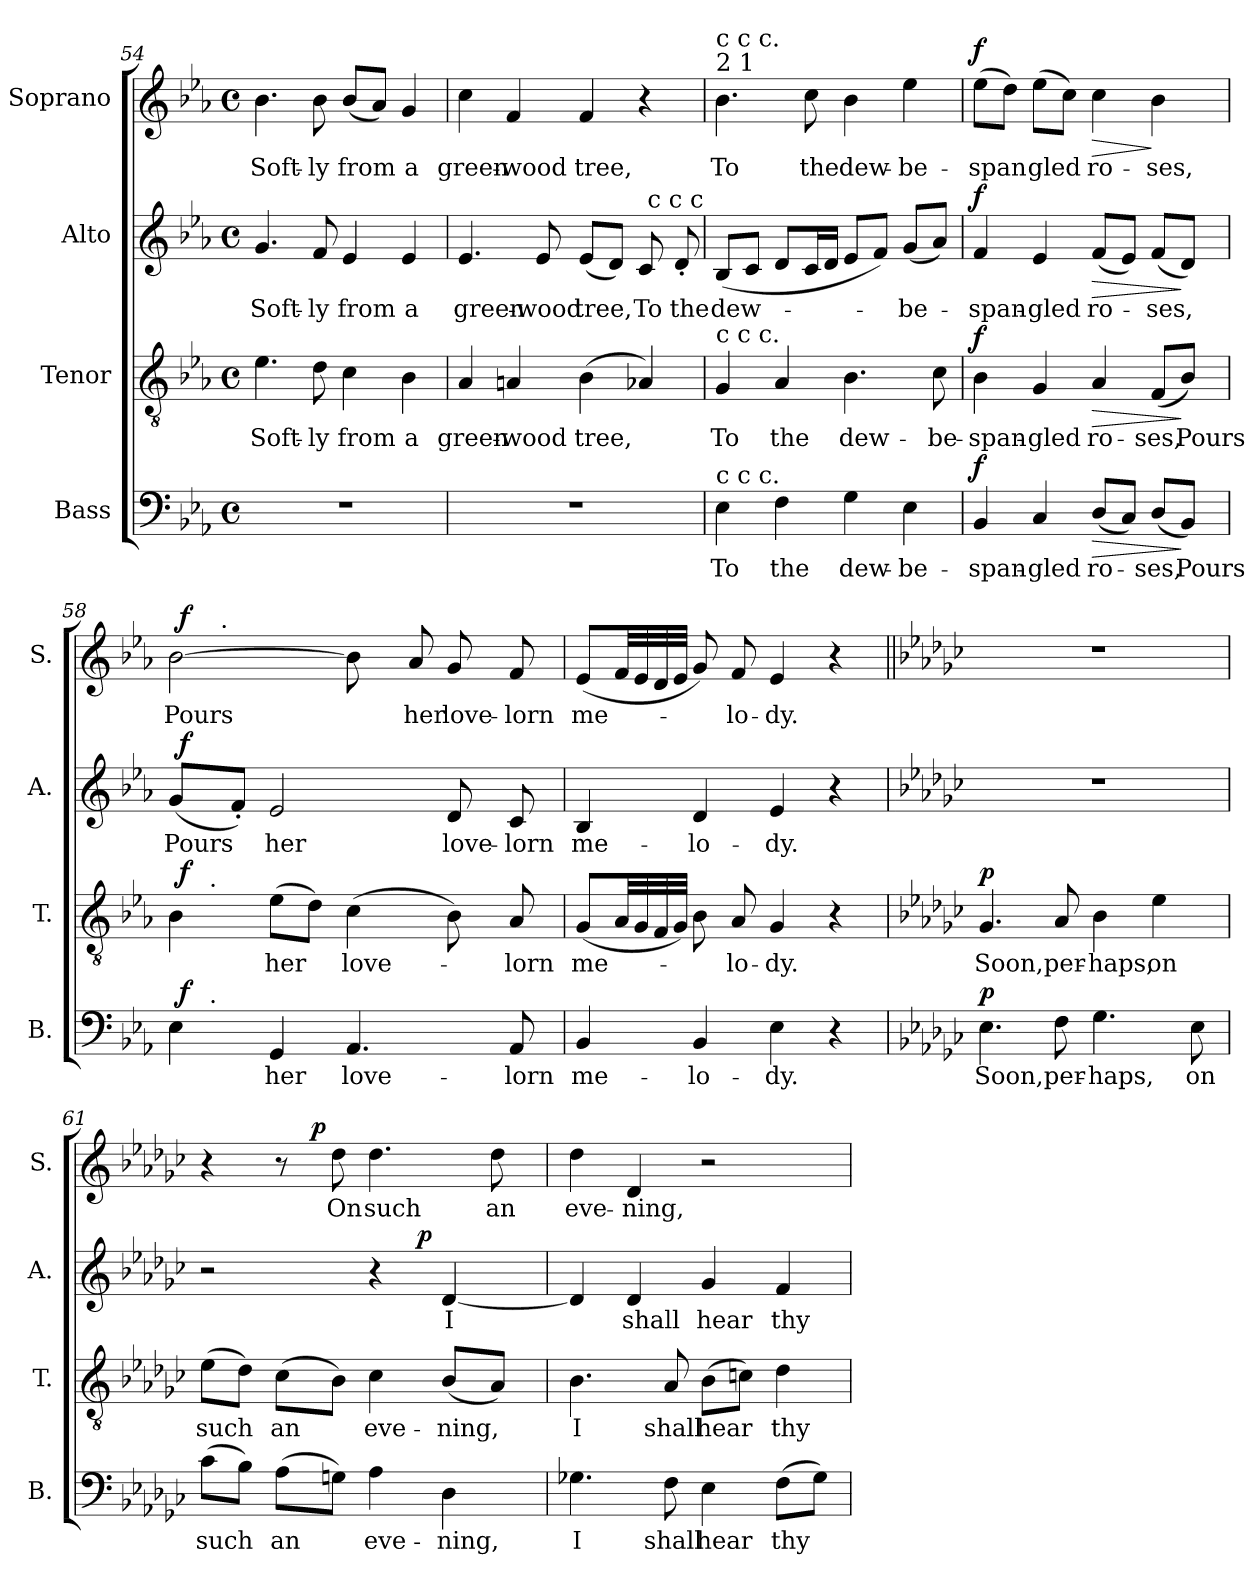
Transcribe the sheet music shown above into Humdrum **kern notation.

**kern	**text	**dynam	**kern	**text	**dynam	**kern	**text	**dynam	**kern	**text	**dynam
*part4	*part4	*part4	*part3	*part3	*part3	*part2	*part2	*part2	*part1	*part1	*part1
*staff4	*staff4	*staff4	*staff3	*staff3	*staff3	*staff2	*staff2	*staff2	*staff1	*staff1	*staff1
*I"Bass	*	*	*I"Tenor	*	*	*I"Alto	*	*	*I"Soprano	*	*
*I'B.	*	*	*I'T.	*	*	*I'A.	*	*	*I'S.	*	*
*clefF4	*	*	*clefGv2	*	*	*clefG2	*	*	*clefG2	*	*
*k[b-e-a-]	*	*	*k[b-e-a-]	*	*	*k[b-e-a-]	*	*	*k[b-e-a-]	*	*
*E-:	*	*	*E-:	*	*	*E-:	*	*	*E-:	*	*
*M4/4	*	*	*M4/4	*	*	*M4/4	*	*	*M4/4	*	*
*met(c)	*	*	*met(c)	*	*	*met(c)	*	*	*met(c)	*	*
=54	=54	=54	=54	=54	=54	=54	=54	=54	=54	=54	=54
!	!	!	!	!LO:LY:b:cj	!	!	!LO:LY:b:cj	!	!	!LO:LY:b:cj	!
1r	.	.	4.e-\	Soft-	.	4.g/	Soft-	.	4.b-\	Soft-	.
!	!	!	!	!LO:LY:b:cj	!	!	!LO:LY:b:cj	!	!	!LO:LY:b:cj	!
.	.	.	8d\	-ly	.	8f/	-ly	.	8b-\	-ly	.
!	!	!	!	!LO:LY:b:cj	!	!	!LO:LY:b:cj	!	!	!LO:LY:b	!
.	.	.	4c\	from	.	4e-/	from	.	(<8b-/L	from	.
.	.	.	.	.	.	.	.	.	8a-/J)	.	.
!	!	!	!	!LO:LY:b:cj	!	!	!LO:LY:b:cj	!	!	!LO:LY:b:cj	!
.	.	.	4B-\	a	.	4e-/	a	.	4g/	a	.
=55	=55	=55	=55	=55	=55	=55	=55	=55	=55	=55	=55
!	!	!	!	!LO:LY:b	!	!	!LO:LY:b:cj	!	!	!LO:LY:b	!
*	*	*	*	*	*	*^	*	*	*	*	*
1r	.	.	4A-/	green-	.	4.e-/	2ryy	green-	.	4cc\	green-	.
!	!	!	!	!LO:LY:b:rj	!	!	!	!	!	!	!LO:LY:b:rj	!
.	.	.	4An/	-wood	.	.	.	.	.	4f/	-wood	.
!	!	!	!	!	!	!	!	!LO:LY:b:cj	!	!	!	!
.	.	.	.	.	.	8e-/	.	-wood	.	.	.	.
!	!	!	!	!LO:LY:b	!	!	!	!LO:LY:b	!	!	!LO:LY:b:cj	!
.	.	.	(>4B-\	tree,	.	(<8e-/L	4ryy	tree,	.	4f/	tree,	.
.	.	.	.	.	.	8d/J)	.	.	.	.	.	.
!	!	!	!	!	!	!	!	!LO:LY:b:cj	!	!	!	!
.	.	.	4A-X/)	.	.	8c/	64ryy	To	.	4r	.	.
!	!	!	!	!	!	!	!LO:TX:a:t=c c c	!	!	!	!	!
.	.	.	.	.	.	.	8...ryy	.	.	.	.	.
!	!	!	!	!	!	!	!	!LO:LY:b:cj	!	!	!	!
.	.	.	.	.	.	8d'>/	.	the	.	.	.	.
!!LO:LB:g=z
=56	=56	=56	=56	=56	=56	=56	=56	=56	=56	=56	=56	=56
!	!	!	!	!	!	!	!	!	!	!LO:TX:a:t=2 1	!	!
!	!	!	!	!	!	!	!	!	!	!LO:TX:a:t=c c c.	!	!
!	!	!	!LO:TX:a:t=c c c.	!	!	!	!	!	!	!	!	!
!LO:TX:a:t=c c c.	!	!	!	!	!	!	!	!	!	!	!	!
!	!LO:LY:b:cj	!	!	!LO:LY:b:cj	!	!	!	!LO:LY:b	!	!	!LO:LY:b:cj	!
*	*	*	*	*	*	*v	*v	*	*	*	*	*
4E-\	To	.	4G/	To	.	(<8B-/L	dew-	.	4.b-\	To	.
.	.	.	.	.	.	8c/J	.	.	.	.	.
!	!LO:LY:b:cj	!	!	!LO:LY:b:cj	!	!	!	!	!	!	!
4F\	the	.	4A-/	the	.	8d/L	.	.	.	.	.
!	!	!	!	!	!	!	!	!	!	!LO:LY:b:cj	!
.	.	.	.	.	.	16c/	.	.	8cc\	the	.
.	.	.	.	.	.	16d/J	.	.	.	.	.
!	!LO:LY:b:cj	!	!	!LO:LY:b:cj	!	!	!	!	!	!LO:LY:b:cj	!
4G\	dew-	.	4.B-\	dew-	.	8e-/L	.	.	4b-\	dew-	.
.	.	.	.	.	.	8f/J)	.	.	.	.	.
!	!LO:LY:b:cj	!	!	!	!	!	!LO:LY:b:cj	!	!	!LO:LY:b:cj	!
4E-\	-be-	.	.	.	.	(<8g/L	-be-	.	4ee-\	-be-	.
!	!	!	!	!LO:LY:b	!	!	!	!	!	!	!
.	.	.	8c\	-be-	.	8a-/J)	.	.	.	.	.
=57	=57	=57	=57	=57	=57	=57	=57	=57	=57	=57	=57
!	!LO:LY:b	!LO:DY:a	!	!LO:LY:b:cj	!LO:DY:a	!	!LO:LY:b	!LO:DY:a	!	!LO:LY:b	!LO:DY:a
4BB-/	-span-	f	4B-\	-span-	f	4f/	-span-	f	(>8ee-\L	-span	f
.	.	.	.	.	.	.	.	.	8dd\J)	.	.
!	!LO:LY:b:rj	!	!	!LO:LY:b:rj	!	!	!LO:LY:b:rj	!	!	!LO:LY:b	!
4C/	-gled	.	4G/	-gled	.	4e-/	-gled	.	(>8ee-\L	gled	.
.	.	.	.	.	.	.	.	.	8cc\J)	.	.
!	!LO:LY:b:cj	!LO:HP:b	!	!LO:LY:b:cj	!LO:HP:b	!	!LO:LY:b:cj	!LO:HP:b	!	!LO:LY:b:cj	!LO:HP:b
(<8D/L	ro-	>	4A-/	ro-	>	(<8f/L	ro-	>	4cc\	ro-	>
8C/J)	.	.	.	.	.	8e-/J)	.	.	.	.	.
!	!LO:LY:b	!	!	!LO:LY:b	!	!	!LO:LY:b	!	!	!LO:LY:b:cj	!
(<8D/L	-ses,	.	(<8F/L	-ses,	.	(<8f/L	-ses,	.	4b-\	-ses,	]
!	!LO:LY:b	!	!	!LO:LY:b	!	!	!	!	!	!	!
8BB-/J)	Pours	]	8B-/J)	Pours	]	8d/J)	.	]	.	.	.
=58	=58	=58	=58	=58	=58	=58	=58	=58	=58	=58	=58
!	!	!	!	!	!	!	!LO:LY:b	!	!	!LO:LY:b	!
*^	*	*	*^	*	*	*^	*	*	*^	*	*
*	*^	*	*	*	*^	*	*	*	*	*	*	*	*^	*	*
4E->\	64ryy	16.ryy	.	.	4B->\	64ryy	16.ryy	.	.	(<8g>/L	64ryy	Pours	.	[>2b->\	64ryy	16..ryy	Pours	.
!	!	!	!	!LO:DY:a	!	!	!	!	!LO:DY:a	!	!	!	!LO:DY:a	!	!	!	!	!LO:DY:a
.	2ryy	.	.	f	.	2ryy	.	.	f	.	2ryy	.	f	.	2ryy	.	.	f
!	!	!	!	!	!	!	!LO:TX:a:t=.	!	!	!	!	!	!	!	!	!	!	!
!	!	!LO:TX:a:t=.	!	!	!	!	!	!	!	!	!	!	!	!	!	!	!	!
.	.	2ryy	.	.	.	.	2ryy	.	.	.	.	.	.	.	.	.	.	.
!	!	!	!	!	!	!	!	!	!	!	!	!	!	!	!	!LO:TX:a:t=.	!	!
.	.	.	.	.	.	.	.	.	.	.	.	.	.	.	.	2ryy	.	.
.	.	.	.	.	.	.	.	.	.	8f'>/J)	.	.	.	.	.	.	.	.
!	!	!	!LO:LY:b:cj	!	!	!	!	!LO:LY:b	!	!	!	!LO:LY:b:cj	!	!	!	!	!	!
4GG/	.	.	her	.	(>8e-\L	.	.	her	.	2e-/	.	her	.	.	.	.	.	.
.	.	.	.	.	8d\J)	.	.	.	.	.	.	.	.	.	.	.	.	.
!	!	!	!LO:LY:b:cj	!	!	!	!	!LO:LY:b	!	!	!	!	!	!	!	!	!	!
4.AA-/	.	.	love-	.	(>4c\	.	.	love-	.	.	.	.	.	8b-\]	.	.	.	.
.	4ryy	.	.	.	.	4ryy	.	.	.	.	4ryy	.	.	.	4ryy	.	.	.
.	.	4ryy	.	.	.	.	4ryy	.	.	.	.	.	.	.	.	.	.	.
.	.	.	.	.	.	.	.	.	.	.	.	.	.	.	.	4ryy	.	.
!	!	!	!	!	!	!	!	!	!	!	!	!	!	!	!	!	!LO:LY:b:cj	!
.	.	.	.	.	.	.	.	.	.	.	.	.	.	8a-/	.	.	her	.
!	!	!	!	!	!	!	!	!	!	!	!	!LO:LY:b	!	!	!	!	!LO:LY:b	!
.	.	.	.	.	8B-\)	.	.	.	.	8d/	.	love-	.	8g/	.	.	love-	.
.	8...ryy	.	.	.	.	8...ryy	.	.	.	.	8...ryy	.	.	.	8...ryy	.	.	.
.	.	8ryy	.	.	.	.	8ryy	.	.	.	.	.	.	.	.	.	.	.
.	.	.	.	.	.	.	.	.	.	.	.	.	.	.	.	8ryy	.	.
!	!	!	!LO:LY:b:cj	!	!	!	!	!LO:LY:b:cj	!	!	!	!LO:LY:b:rj	!	!	!	!	!LO:LY:b:rj	!
8AA-/	.	.	-lorn	.	8A-/	.	.	-lorn	.	8c/	.	-lorn	.	8f/	.	.	-lorn	.
.	.	32ryy	.	.	.	.	32ryy	.	.	.	.	.	.	.	.	.	.	.
.	.	.	.	.	.	.	.	.	.	.	.	.	.	.	.	64ryy	.	.
=59	=59	=59	=59	=59	=59	=59	=59	=59	=59	=59	=59	=59	=59	=59	=59	=59	=59	=59
!	!	!	!LO:LY:b:cj	!	!	!	!	!LO:LY:b	!	!	!	!LO:LY:b:cj	!	!	!	!	!LO:LY:b	!
*v	*v	*v	*	*	*	*	*	*	*	*v	*v	*	*	*v	*v	*v	*	*
*	*	*	*v	*v	*v	*	*	*	*	*	*	*	*
4BB-/	me-	.	(>8G/L	me-	.	4B-/	me-	.	(<8e-/L	me-	.
.	.	.	32A-/	.	.	.	.	.	32f/	.	.
.	.	.	32G/	.	.	.	.	.	32e-/	.	.
.	.	.	32F/	.	.	.	.	.	32d/	.	.
.	.	.	32G/J)	.	.	.	.	.	32e-/J	.	.
!	!LO:LY:b:cj	!	!	!	!	!	!LO:LY:b:cj	!	!	!	!
4BB-/	-lo-	.	8B-\	.	.	4d/	-lo-	.	8g/)	.	.
!	!	!	!	!LO:LY:b:cj	!	!	!	!	!	!LO:LY:b:cj	!
.	.	.	8A-/	-lo-	.	.	.	.	8f/	-lo-	.
!	!LO:LY:b:cj	!	!	!LO:LY:b:cj	!	!	!LO:LY:b:cj	!	!	!LO:LY:b:cj	!
4E-\	-dy.	.	4G/	-dy.	.	4e-/	-dy.	.	4e-/	-dy.	.
4r	.	.	4r	.	.	4r	.	.	4r	.	.
=60	=60||	=60||	=60	=60||	=60||	=60	=60||	=60||	=60||	=60||	=60||
*k[b-e-a-d-g-c-]	*	*	*k[b-e-a-d-g-c-]	*	*	*k[b-e-a-d-g-c-]	*	*	*k[b-e-a-d-g-c-]	*	*
*G-:	*	*	*G-:	*	*	*G-:	*	*	*G-:	*	*
!	!LO:LY:b:cj	!LO:DY:a	!	!LO:LY:b:cj	!LO:DY:a	!	!	!	!	!	!
4.E-\	Soon,	p	4.G-/	Soon,	p	1r	.	.	1r	.	.
!	!LO:LY:b:cj	!	!	!LO:LY:b:cj	!	!	!	!	!	!	!
8F\	per-	.	8A-/	per-	.	.	.	.	.	.	.
!	!LO:LY:b:cj	!	!	!LO:LY:b:cj	!	!	!	!	!	!	!
4.G-\	-haps,	.	4B-\	-haps,	.	.	.	.	.	.	.
!	!	!	!	!LO:LY:b:cj	!	!	!	!	!	!	!
.	.	.	4e-\	on	.	.	.	.	.	.	.
!	!LO:LY:b:cj	!	!	!	!	!	!	!	!	!	!
8E-\	on	.	.	.	.	.	.	.	.	.	.
!!LO:LB:g=z
=61	=61	=61	=61	=61	=61	=61	=61	=61	=61	=61	=61
!	!LO:LY:b	!	!	!LO:LY:b	!	!	!	!	!	!	!
*	*	*	*	*	*	*^	*	*	*^	*	*
(>8c-\L	such	.	(>8e-\L	such	.	2r	2ryy	.	.	4r	4ryy	.	.
8B-\J)	.	.	8d-\J)	.	.	.	.	.	.	.	.	.	.
!	!LO:LY:b:cj	!	!	!LO:LY:b:cj	!	!	!	!	!	!	!	!	!
(>8A-\L	an	.	(>8c-\L	an	.	.	.	.	.	8r	16ryy	.	.
.	.	.	.	.	.	.	.	.	.	.	64ryy	.	.
!	!	!	!	!	!	!	!	!	!	!	!	!	!LO:DY:a
.	.	.	.	.	.	.	.	.	.	.	2ryy	.	p
!	!	!	!	!	!	!	!	!	!	!	!	!LO:LY:b:cj	!
8Gn\J)	.	.	8B-\J)	.	.	.	.	.	.	8dd-\	.	On	.
!	!LO:LY:b:cj	!	!	!LO:LY:b:cj	!	!	!	!	!	!	!	!LO:LY:b:cj	!
4A-\	eve-	.	4c-\	eve-	.	4r	8.ryy	.	.	4.dd-\	.	such	.
!	!	!	!	!	!	!	!	!	!LO:DY:a	!	!	!	!
.	.	.	.	.	.	.	4ryy	.	p	.	.	.	.
!	!LO:LY:b:cj	!	!	!LO:LY:b	!	!	!	!LO:LY:b:rj	!	!	!	!	!
4D-\	-ning,	.	(<8B-/L	-ning,	.	[<4d-/	.	I	.	.	.	.	.
.	.	.	.	.	.	.	.	.	.	.	8ryy	.	.
!	!	!	!	!	!	!	!	!	!	!	!	!LO:LY:b:cj	!
.	.	.	8A-/J)	.	.	.	.	.	.	8dd-\	.	an	.
.	.	.	.	.	.	.	16ryy	.	.	.	.	.	.
.	.	.	.	.	.	.	.	.	.	.	32.ryy	.	.
=62	=62	=62	=62	=62	=62	=62	=62	=62	=62	=62	=62	=62	=62
!	!LO:LY:b:cj	!	!	!LO:LY:b:cj	!	!	!	!	!	!	!	!LO:LY:b:cj	!
*	*	*	*	*	*	*v	*v	*	*	*	*	*	*
*	*	*	*	*	*	*	*	*	*v	*v	*	*
4.G-X\	I	.	4.B-\	I	.	4d-/]	.	.	4dd-\	eve-	.
!	!	!	!	!	!	!	!LO:LY:b:cj	!	!	!LO:LY:b:cj	!
.	.	.	.	.	.	4d-/	shall	.	4d-/	-ning,	.
!	!LO:LY:b:cj	!	!	!LO:LY:b:cj	!	!	!	!	!	!	!
8F\	shall	.	8A-/	shall	.	.	.	.	.	.	.
!	!LO:LY:b:cj	!	!	!LO:LY:b	!	!	!LO:LY:b:cj	!	!	!	!
4E-\	hear	.	(>8B-\L	hear	.	4g-/	hear	.	2r	.	.
.	.	.	8cn\J)	.	.	.	.	.	.	.	.
!	!LO:LY:b	!	!	!LO:LY:b:cj	!	!	!LO:LY:b:cj	!	!	!	!
(>8F\L	thy	.	4d-\	thy	.	4f/	thy	.	.	.	.
8G-\J)	.	.	.	.	.	.	.	.	.	.	.
=	=	=	=	=	=	=	=	=	=	=	=
*-	*-	*-	*-	*-	*-	*-	*-	*-	*-	*-	*-
